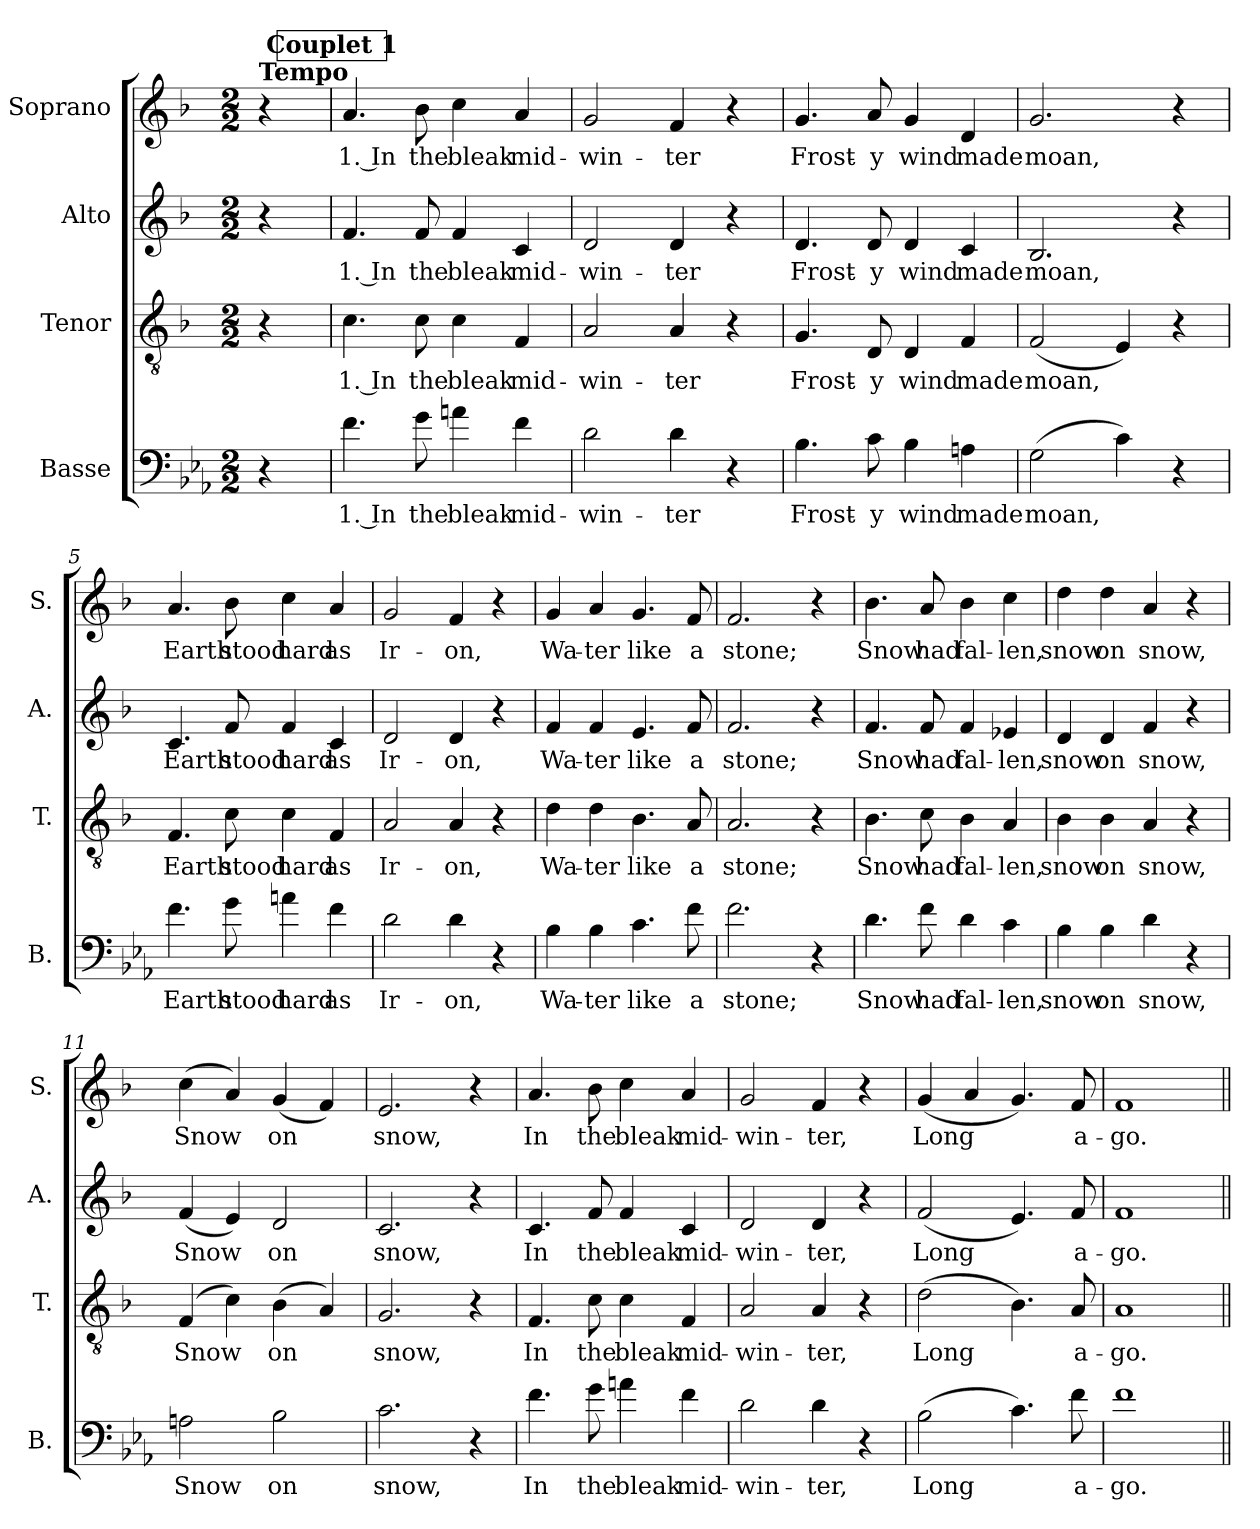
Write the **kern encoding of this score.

**kern	**text	**kern	**text	**kern	**text	**kern	**text
*part4	*part4	*part3	*part3	*part2	*part2	*part1	*part1
*staff4	*staff4	*staff3	*staff3	*staff2	*staff2	*staff1	*staff1
*I"Basse	*	*I"Tenor	*	*I"Alto	*	*I"Soprano	*
*I'B.	*	*I'T.	*	*I'A.	*	*I'S.	*
*clefF4	*	*clefGv2	*	*clefG2	*	*clefG2	*
*ITrd8c14	*	*	*	*	*	*	*
*k[b-e-a-]	*	*k[b-]	*	*k[b-]	*	*k[b-]	*
*M2/2	*	*M2/2	*	*M2/2	*	*M2/2	*
=	=	=	=	=	=	=	=
!	!	!	!	!	!	!LO:TX:a:B:t=Tempo	!
4r	.	4r	.	4r	.	4r	.
!!LO:REH:place=s1:a:B:fs=16:t=Couplet 1
=1	=1	=1	=1	=1	=1	=1	=1
4.F\	1. In	4.c\	1. In	4.f/	1. In	4.a/	1. In
8G\	the	8c\	the	8f/	the	8b-\	the
4An\	bleak	4c\	bleak	4f/	bleak	4cc\	bleak
4F\	mid-	4F/	mid-	4c/	mid-	4a/	mid-
=2	=2	=2	=2	=2	=2	=2	=2
2D\	-win-	2A/	-win-	2d/	-win-	2g/	-win-
4D\	-ter	4A/	-ter	4d/	-ter	4f/	-ter
4r	.	4r	.	4r	.	4r	.
=3	=3	=3	=3	=3	=3	=3	=3
4.BB-\	Frost-	4.G/	Frost-	4.d/	Frost-	4.g/	Frost-
8C\	-y	8D/	-y	8d/	-y	8a/	-y
4BB-\	wind	4D/	wind	4d/	wind	4g/	wind
4AAn\	made	4F/	made	4c/	made	4d/	made
=4	=4	=4	=4	=4	=4	=4	=4
(2GG\	moan,	(2F/	moan,	2.B-/	moan,	2.g/	moan,
4C\)	.	4E/)	.	.	.	.	.
4r	.	4r	.	4r	.	4r	.
!!LO:LB:g=z
=5	=5	=5	=5	=5	=5	=5	=5
4.F\	Earth	4.F/	Earth	4.c/	Earth	4.a/	Earth
8G\	stood	8c\	stood	8f/	stood	8b-\	stood
4An\	hard	4c\	hard	4f/	hard	4cc\	hard
4F\	as	4F/	as	4c/	as	4a/	as
=6	=6	=6	=6	=6	=6	=6	=6
2D\	Ir-	2A/	Ir-	2d/	Ir-	2g/	Ir-
4D\	-on,	4A/	-on,	4d/	-on,	4f/	-on,
4r	.	4r	.	4r	.	4r	.
=7	=7	=7	=7	=7	=7	=7	=7
4BB-\	Wa-	4d\	Wa-	4f/	Wa-	4g/	Wa-
4BB-\	-ter	4d\	-ter	4f/	-ter	4a/	-ter
4.C\	like	4.B-\	like	4.e/	like	4.g/	like
8F\	a	8A/	a	8f/	a	8f/	a
=8	=8	=8	=8	=8	=8	=8	=8
2.F\	stone;	2.A/	stone;	2.f/	stone;	2.f/	stone;
4r	.	4r	.	4r	.	4r	.
!!LO:LB:g=z
=9	=9	=9	=9	=9	=9	=9	=9
4.D\	Snow	4.B-\	Snow	4.f/	Snow	4.b-\	Snow
8F\	had	8c\	had	8f/	had	8a/	had
4D\	fal-	4B-\	fal-	4f/	fal-	4b-\	fal-
4C\	-len,	4A/	-len,	4e-X/	-len,	4cc\	-len,
=10	=10	=10	=10	=10	=10	=10	=10
4BB-\	snow	4B-\	snow	4d/	snow	4dd\	snow
4BB-\	on	4B-\	on	4d/	on	4dd\	on
4D\	snow,	4A/	snow,	4f/	snow,	4a/	snow,
4r	.	4r	.	4r	.	4r	.
=11	=11	=11	=11	=11	=11	=11	=11
2AAn\	Snow	(4F/	Snow	(4f/	Snow	(4cc\	Snow
.	.	4c\)	.	4e/)	.	4a/)	.
2BB-\	on	(4B-\	on	2d/	on	(4g/	on
.	.	4A/)	.	.	.	4f/)	.
=12	=12	=12	=12	=12	=12	=12	=12
2.C\	snow,	2.G/	snow,	2.c/	snow,	2.e/	snow,
4r	.	4r	.	4r	.	4r	.
!!LO:LB:g=z
=13	=13	=13	=13	=13	=13	=13	=13
4.F\	In	4.F/	In	4.c/	In	4.a/	In
8G\	the	8c\	the	8f/	the	8b-\	the
4An\	bleak	4c\	bleak	4f/	bleak	4cc\	bleak
4F\	mid-	4F/	mid-	4c/	mid-	4a/	mid-
=14	=14	=14	=14	=14	=14	=14	=14
2D\	-win-	2A/	-win-	2d/	-win-	2g/	-win-
4D\	-ter,	4A/	-ter,	4d/	-ter,	4f/	-ter,
4r	.	4r	.	4r	.	4r	.
=15	=15	=15	=15	=15	=15	=15	=15
(2BB-\	Long	(2d\	Long	(2f/	Long	(4g/	Long
.	.	.	.	.	.	4a/	.
4.C\)	.	4.B-\)	.	4.e/)	.	4.g/)	.
8F\	a-	8A/	a-	8f/	a-	8f/	a-
=16	=16	=16	=16	=16	=16	=16	=16
1F	-go.	1A	-go.	1f	-go.	1f	-go.
=||	=||	=||	=||	=||	=||	=||	=||
*-	*-	*-	*-	*-	*-	*-	*-
